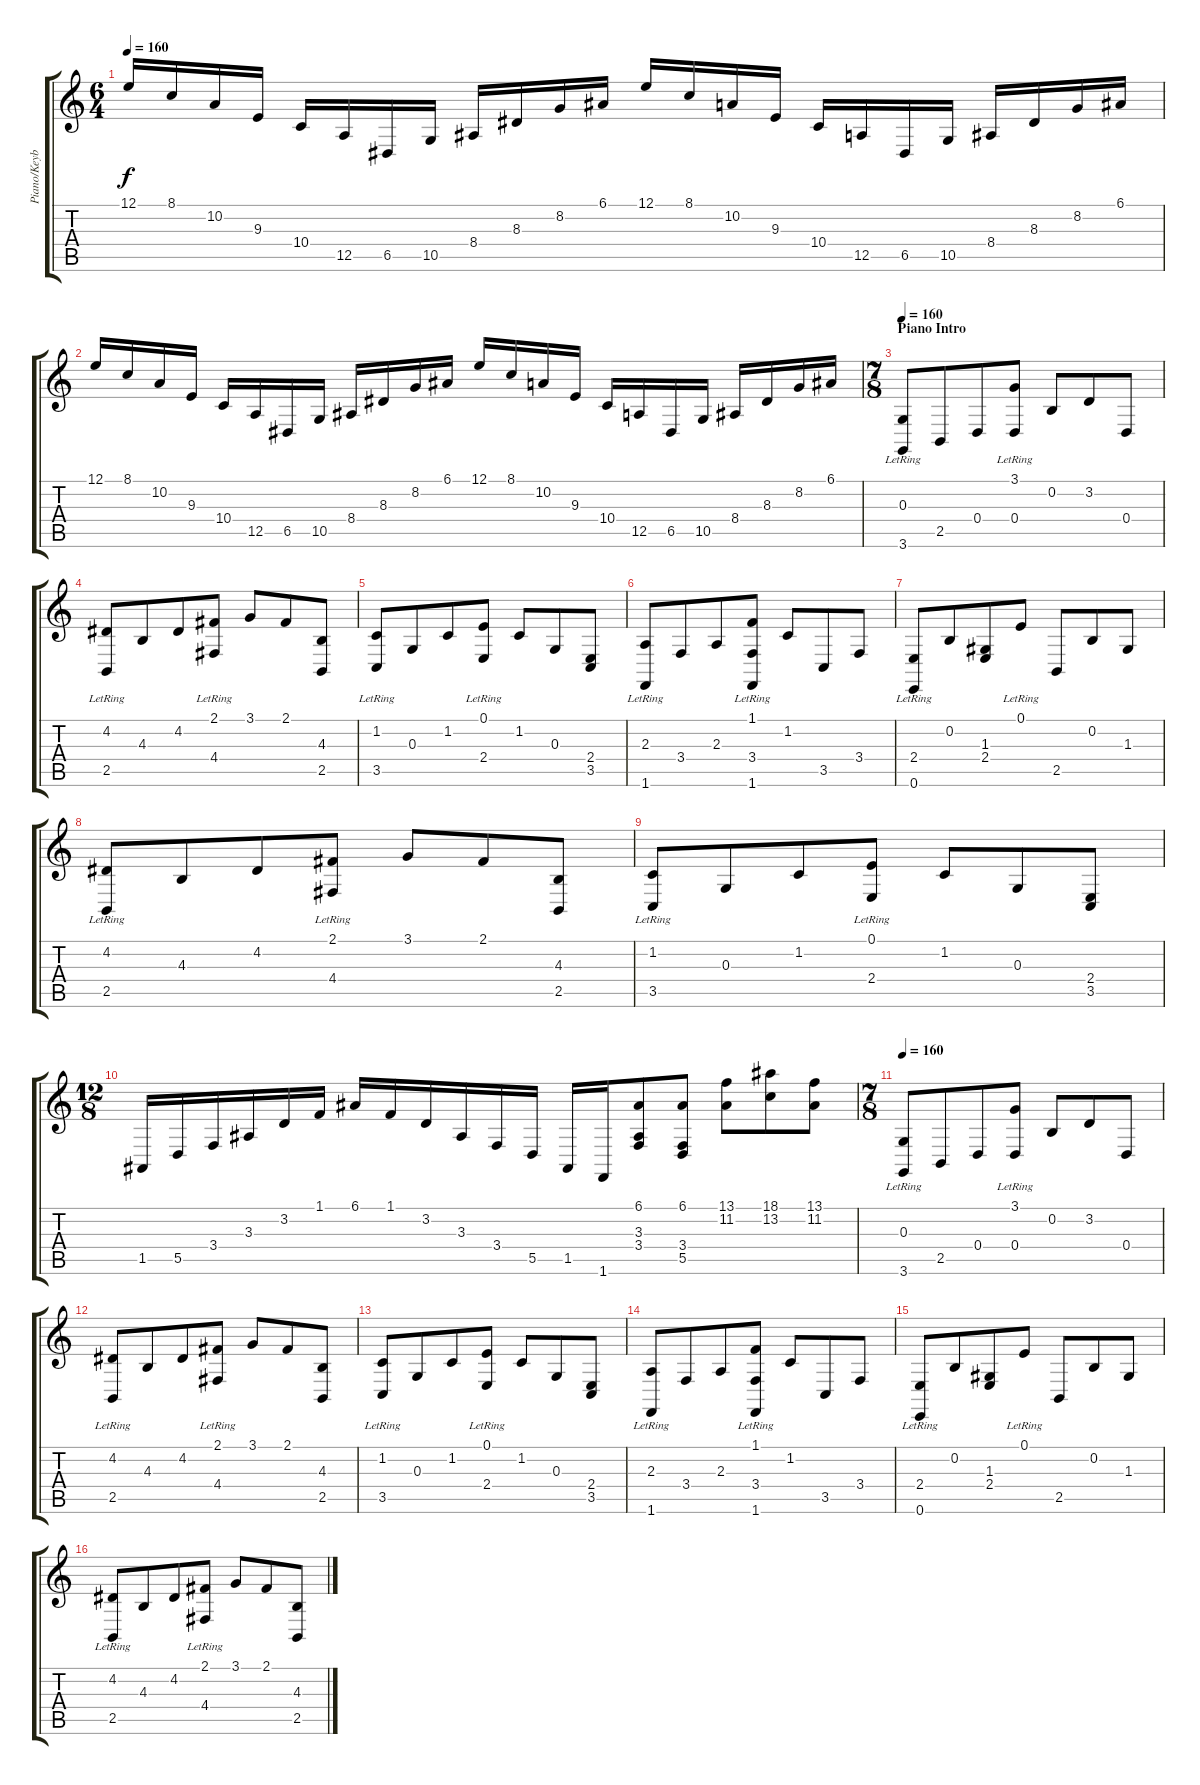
\track ("Piano/Keyboards (Solos)" "Piano/Keyb") {instrument brightacousticpiano}
\staff {score tabs}
\tuning (E4 B3 G3 D3 A2 E2) {hide}
\ts (6 4)
\tempo 160
\tempo 120
\tempo 160
\clef g2
\ks c
12.1.16{dy f balance 8 instrument brightacousticpiano} 8.1.16 10.2.16 9.3.16 10.4.16 12.5.16 6.5.16 10.5.16 8.4.16 8.3.16 8.2.16 6.1.16 12.1.16 8.1.16 10.2.16 9.3.16 10.4.16 12.5.16 6.5.16 10.5.16 8.4.16 8.3.16 8.2.16 6.1.16 |
12.1.16 8.1.16 10.2.16 9.3.16 10.4.16 12.5.16 6.5.16 10.5.16 8.4.16 8.3.16 8.2.16 6.1.16 12.1.16 8.1.16 10.2.16 9.3.16 10.4.16 12.5.16 6.5.16 10.5.16 8.4.16 8.3.16 8.2.16 6.1.16 |
\ts (7 8)
\section ("" "Piano Intro ")
\tempo 160
(0.3{lr} 3.6{lr}).8{volume 13 balance 0 instrument brightacousticpiano} 2.5.8 0.4.8 (3.1{lr} 0.4{lr}).8 0.2.8 3.2.8 0.4.8 |
(4.2{lr} 2.5{lr}).8 4.3.8 4.2.8 (2.1{lr} 4.4{lr}).8 3.1.8 2.1.8 (4.3 2.5).8 |
(1.2{lr} 3.5{lr}).8 0.3.8 1.2.8 (0.1{lr} 2.4{lr}).8 1.2.8 0.3.8 (2.4 3.5).8 |
(2.3{lr} 1.6{lr}).8 3.4.8 2.3.8 (1.1{lr} 3.4{lr} 1.6{lr}).8 1.2.8 3.5.8 3.4.8 |
(2.4{lr} 0.6{lr}).8 0.2.8 (1.3 2.4).8 0.1{lr}.8 2.5.8 0.2.8 1.3.8 |
(4.2{lr} 2.5{lr}).8 4.3.8 4.2.8 (2.1{lr} 4.4{lr}).8 3.1.8 2.1.8 (4.3 2.5).8 |
(1.2{lr} 3.5{lr}).8 0.3.8 1.2.8 (0.1{lr} 2.4{lr}).8 1.2.8 0.3.8 (2.4 3.5).8 |
\ts (12 8)
1.5.16 5.5.16 3.4.16 3.3.16 3.2.16 1.1.16 6.1.16 1.1.16 3.2.16 3.3.16 3.4.16 5.5.16 1.5.16 1.6.16 (6.1 3.3 3.4).8 (6.1 3.4 5.5).8 (13.1 11.2).8 (18.1 13.2).8 (13.1 11.2).8 |
\ts (7 8)
\tempo 160
(0.3{lr} 3.6{lr}).8 2.5.8 0.4.8 (3.1{lr} 0.4{lr}).8 0.2.8 3.2.8 0.4.8 |
(4.2{lr} 2.5{lr}).8 4.3.8 4.2.8 (2.1{lr} 4.4{lr}).8 3.1.8 2.1.8 (4.3 2.5).8 |
(1.2{lr} 3.5{lr}).8 0.3.8 1.2.8 (0.1{lr} 2.4{lr}).8 1.2.8 0.3.8 (2.4 3.5).8 |
(2.3{lr} 1.6{lr}).8 3.4.8 2.3.8 (1.1{lr} 3.4{lr} 1.6{lr}).8 1.2.8 3.5.8 3.4.8 |
(2.4{lr} 0.6{lr}).8 0.2.8 (1.3 2.4).8 0.1{lr}.8 2.5.8 0.2.8 1.3.8 |
(4.2{lr} 2.5{lr}).8 4.3.8 4.2.8 (2.1{lr} 4.4{lr}).8 3.1.8 2.1.8 (4.3 2.5).8
